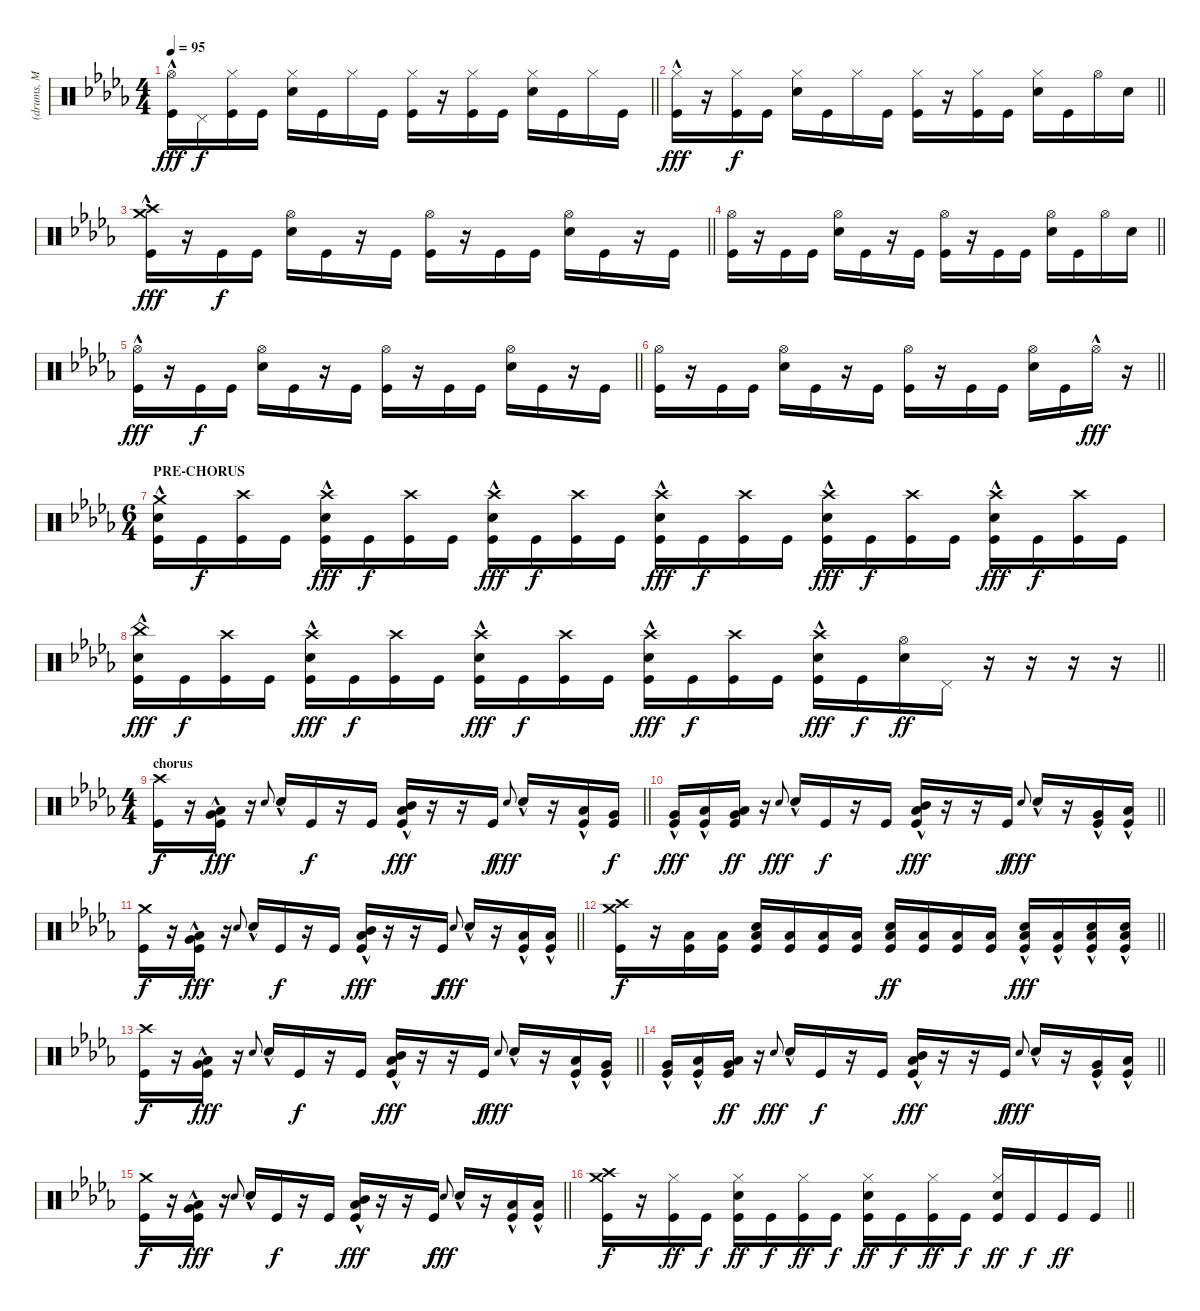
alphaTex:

\track (" (drums, Mike Wengren) tabbed by CareyWo" " (drums, M") {instrument percussion}
\staff {score}
\articulation defaults
\ts (4 4)
\tempo 95
\clef neutral
\barLineRight lightlight
\ks db
("Hi-Hat (open)"{hac} "Kick (hit)"{hac}).16{dy fff} "Pedal Hi-Hat (hit)".16{dy f} ("Hi-Hat (closed)" "Kick (hit)").16 "Kick (hit)".16 ("Hi-Hat (closed)" "Snare (hit) 2").16 "Kick (hit)".16 "Hi-Hat (closed)".16 "Kick (hit)".16 ("Hi-Hat (closed)" "Kick (hit)").16 r.16 ("Hi-Hat (closed)" "Kick (hit)").16 "Kick (hit)".16 ("Hi-Hat (closed)" "Snare (hit) 2").16 "Kick (hit)".16 "Hi-Hat (closed)".16 "Kick (hit)".16 |
\barLineRight lightlight
("Hi-Hat (closed)"{hac} "Kick (hit)"{hac}).16{dy fff} r.16 ("Hi-Hat (closed)" "Kick (hit)").16{dy f} "Kick (hit)".16 ("Hi-Hat (closed)" "Snare (hit) 2").16 "Kick (hit)".16 "Hi-Hat (closed)".16 "Kick (hit)".16 ("Hi-Hat (closed)" "Kick (hit)").16 r.16 ("Hi-Hat (closed)" "Kick (hit)").16 "Kick (hit)".16 ("Hi-Hat (closed)" "Snare (hit) 2").16 "Kick (hit)".16 "Hi-Hat (open)".16 "Snare (hit) 2".16 |
\barLineRight lightlight
("Crash high (hit)"{hac} "Crash medium (hit)"{hac} "Kick (hit)"{hac}).16{dy fff} r.16 "Kick (hit)".16{dy f} "Kick (hit)".16 ("Hi-Hat (open)" "Snare (hit) 2").16 "Kick (hit)".16 r.16 "Kick (hit)".16 ("Hi-Hat (open)" "Kick (hit)").16 r.16 "Kick (hit)".16 "Kick (hit)".16 ("Hi-Hat (open)" "Snare (hit) 2").16 "Kick (hit)".16 r.16 "Kick (hit)".16 |
\barLineRight lightlight
("Hi-Hat (open)" "Kick (hit)").16 r.16 "Kick (hit)".16 "Kick (hit)".16 ("Hi-Hat (open)" "Snare (hit) 2").16 "Kick (hit)".16 r.16 "Kick (hit)".16 ("Hi-Hat (open)" "Kick (hit)").16 r.16 "Kick (hit)".16 "Kick (hit)".16 ("Hi-Hat (open)" "Snare (hit) 2").16 "Kick (hit)".16 "Hi-Hat (open)".16 "Snare (hit) 2".16 |
\barLineRight lightlight
("Hi-Hat (open)"{hac} "Kick (hit)").16{dy fff} r.16 "Kick (hit)".16{dy f} "Kick (hit)".16 ("Hi-Hat (open)" "Snare (hit) 2").16 "Kick (hit)".16 r.16 "Kick (hit)".16 ("Hi-Hat (open)" "Kick (hit)").16 r.16 "Kick (hit)".16 "Kick (hit)".16 ("Hi-Hat (open)" "Snare (hit) 2").16 "Kick (hit)".16 r.16 "Kick (hit)".16 |
\barLineRight lightlight
("Hi-Hat (open)" "Kick (hit)").16 r.16 "Kick (hit)".16 "Kick (hit)".16 ("Hi-Hat (open)" "Snare (hit) 2").16 "Kick (hit)".16 r.16 "Kick (hit)".16 ("Hi-Hat (open)" "Kick (hit)").16 r.16 "Kick (hit)".16 "Kick (hit)".16 ("Hi-Hat (open)" "Snare (hit) 2").16 "Kick (hit)".16 "Hi-Hat (open)"{hac}.16{dy fff} r.16 |
\ts (6 4)
\section ("" "PRE-CHORUS")
("Crash medium (hit)"{hac} "Snare (hit) 2" "Kick (hit)").16 "Kick (hit)".16{dy f} ("Crash high (hit)" "Kick (hit)").16 "Kick (hit)".16 ("Crash high (hit)"{hac} "Snare (hit) 2" "Kick (hit)").16{dy fff} "Kick (hit)".16{dy f} ("Crash high (hit)" "Kick (hit)").16 "Kick (hit)".16 ("Crash high (hit)"{hac} "Snare (hit) 2" "Kick (hit)").16{dy fff} "Kick (hit)".16{dy f} ("Crash high (hit)" "Kick (hit)").16 "Kick (hit)".16 ("Crash high (hit)"{hac} "Snare (hit) 2" "Kick (hit)").16{dy fff} "Kick (hit)".16{dy f} ("Crash high (hit)" "Kick (hit)").16 "Kick (hit)".16 ("Crash high (hit)"{hac} "Snare (hit) 2" "Kick (hit)").16{dy fff} "Kick (hit)".16{dy f} ("Crash high (hit)" "Kick (hit)").16 "Kick (hit)".16 ("Crash high (hit)"{hac} "Snare (hit) 2" "Kick (hit)").16{dy fff} "Kick (hit)".16{dy f} ("Crash high (hit)" "Kick (hit)").16 "Kick (hit)".16 |
\barLineRight lightlight
("China (hit)"{hac} "Snare (hit) 2" "Kick (hit)").16{dy fff} "Kick (hit)".16{dy f} ("Crash high (hit)" "Kick (hit)").16 "Kick (hit)".16 ("Crash high (hit)"{hac} "Snare (hit) 2" "Kick (hit)").16{dy fff} "Kick (hit)".16{dy f} ("Crash high (hit)" "Kick (hit)").16 "Kick (hit)".16 ("Crash high (hit)"{hac} "Snare (hit) 2" "Kick (hit)").16{dy fff} "Kick (hit)".16{dy f} ("Crash high (hit)" "Kick (hit)").16 "Kick (hit)".16 ("Crash high (hit)"{hac} "Snare (hit) 2" "Kick (hit)").16{dy fff} "Kick (hit)".16{dy f} ("Crash high (hit)" "Kick (hit)").16 "Kick (hit)".16 ("Crash high (hit)"{hac} "Snare (hit) 2" "Kick (hit)").16{dy fff} "Kick (hit)".16{dy f} ("Hi-Hat (open)" "Snare (hit) 2").16{dy ff} "Pedal Hi-Hat (hit)".16 r.16 r.16 r.16 r.16 |
\ts (4 4)
\section ("" "chorus")
\barLineRight lightlight
("Crash high (hit)" "Kick (hit)").16{dy f} r.16 ("Very Low Tom (hit)" "Low Floor Tom (hit)"{hac} "Kick (hit)").16{dy fff} r.16 "Snare (hit) 2".8{gr onbeat} "Snare (hit) 2"{hac}.16 "Kick (hit)".16{dy f} r.16 "Kick (hit)".16 ("Mid Tom (hit)"{hac} "Low Tom (hit)"{hac} "Kick (hit)").16{dy fff} r.16 r.16 "Kick (hit)".16{dy f} "Snare (hit) 2".8{gr onbeat dy fff} "Snare (hit) 2"{hac}.16 r.16 ("Low Tom (hit)"{hac} "Kick (hit)").16 ("Very Low Tom (hit)" "Kick (hit)").16{dy f} |
\barLineRight lightlight
("Very Low Tom (hit)"{hac} "Kick (hit)").16{dy fff} ("Low Floor Tom (hit)"{hac} "Kick (hit)").16 ("Very Low Tom (hit)" "Low Floor Tom (hit)" "Kick (hit)").16{dy ff} r.16 "Snare (hit) 2".8{gr onbeat dy fff} "Snare (hit) 2"{hac}.16 "Kick (hit)".16{dy f} r.16 "Kick (hit)".16 ("Mid Tom (hit)"{hac} "Low Tom (hit)"{hac} "Kick (hit)").16{dy fff} r.16 r.16 "Kick (hit)".16{dy f} "Snare (hit) 2".8{gr onbeat dy fff} "Snare (hit) 2"{hac}.16 r.16 ("Very Low Tom (hit)"{hac} "Kick (hit)").16 ("Low Tom (hit)"{hac} "Kick (hit)").16 |
\barLineRight lightlight
("Crash medium (hit)" "Kick (hit)").16{dy f} r.16 ("Very Low Tom (hit)" "Low Floor Tom (hit)"{hac} "Kick (hit)").16{dy fff} r.16 "Snare (hit) 2".8{gr onbeat} "Snare (hit) 2"{hac}.16 "Kick (hit)".16{dy f} r.16 "Kick (hit)".16 ("Mid Tom (hit)"{hac} "Low Tom (hit)"{hac} "Kick (hit)").16{dy fff} r.16 r.16 "Kick (hit)".16{dy f} "Snare (hit) 2".8{gr onbeat dy fff} "Snare (hit) 2"{hac}.16 r.16 ("Low Tom (hit)"{hac} "Kick (hit)").16 ("Low Tom (hit)"{hac} "Kick (hit)").16 |
\barLineRight lightlight
("Crash medium (hit)" "Crash high (hit)" "Kick (hit)").16{dy f} r.16 ("Low Floor Tom (hit)" "Kick (hit)").16 ("Low Floor Tom (hit)" "Kick (hit)").16 ("Snare (hit) 2" "Low Floor Tom (hit)" "Kick (hit)").16 ("Low Floor Tom (hit)" "Kick (hit)").16 ("Low Floor Tom (hit)" "Kick (hit)").16 ("Low Floor Tom (hit)" "Kick (hit)").16 ("Snare (hit) 2" "Low Floor Tom (hit)" "Kick (hit)").16{dy ff} ("Low Floor Tom (hit)" "Kick (hit)").16 ("Low Floor Tom (hit)" "Kick (hit)").16 ("Low Floor Tom (hit)" "Kick (hit)").16 ("Snare (hit) 2" "Low Floor Tom (hit)"{hac} "Kick (hit)").16{dy fff} ("Low Floor Tom (hit)"{hac} "Kick (hit)").16 ("Snare (hit) 2" "Low Floor Tom (hit)"{hac} "Kick (hit)").16 ("Snare (hit) 2" "Low Floor Tom (hit)"{hac} "Kick (hit)").16 |
\barLineRight lightlight
("Crash high (hit)" "Kick (hit)").16{dy f} r.16 ("Very Low Tom (hit)" "Low Floor Tom (hit)"{hac} "Kick (hit)").16{dy fff} r.16 "Snare (hit) 2".8{gr onbeat} "Snare (hit) 2"{hac}.16 "Kick (hit)".16{dy f} r.16 "Kick (hit)".16 ("Mid Tom (hit)"{hac} "Low Tom (hit)"{hac} "Kick (hit)").16{dy fff} r.16 r.16 "Kick (hit)".16{dy f} "Snare (hit) 2".8{gr onbeat dy fff} "Snare (hit) 2"{hac}.16 r.16 ("Low Tom (hit)"{hac} "Kick (hit)").16 ("Very Low Tom (hit)"{hac} "Kick (hit)").16 |
\barLineRight lightlight
("Very Low Tom (hit)"{hac} "Kick (hit)").16 ("Low Floor Tom (hit)"{hac} "Kick (hit)").16 ("Very Low Tom (hit)" "Low Floor Tom (hit)" "Kick (hit)").16{dy ff} r.16 "Snare (hit) 2".8{gr onbeat dy fff} "Snare (hit) 2"{hac}.16 "Kick (hit)".16{dy f} r.16 "Kick (hit)".16 ("Mid Tom (hit)"{hac} "Low Tom (hit)"{hac} "Kick (hit)").16{dy fff} r.16 r.16 "Kick (hit)".16{dy f} "Snare (hit) 2".8{gr onbeat dy fff} "Snare (hit) 2"{hac}.16 r.16 ("Very Low Tom (hit)"{hac} "Kick (hit)").16 ("Low Tom (hit)"{hac} "Kick (hit)").16 |
\barLineRight lightlight
("Crash medium (hit)" "Kick (hit)").16{dy f} r.16 ("Very Low Tom (hit)" "Low Floor Tom (hit)"{hac} "Kick (hit)").16{dy fff} r.16 "Snare (hit) 2".8{gr onbeat} "Snare (hit) 2"{hac}.16 "Kick (hit)".16{dy f} r.16 "Kick (hit)".16 ("Mid Tom (hit)"{hac} "Low Tom (hit)"{hac} "Kick (hit)").16{dy fff} r.16 r.16 "Kick (hit)".16{dy f} "Snare (hit) 2".8{gr onbeat dy fff} "Snare (hit) 2"{hac}.16 r.16 ("Low Tom (hit)"{hac} "Kick (hit)").16 ("Low Tom (hit)"{hac} "Kick (hit)").16 |
\barLineRight lightlight
("Crash medium (hit)" "Crash high (hit)" "Kick (hit)").16{dy f} r.16 ("Hi-Hat (closed)" "Kick (hit)").16{dy ff} "Kick (hit)".16{dy f} ("Hi-Hat (closed)" "Snare (hit) 2" "Kick (hit)").16{dy ff} "Kick (hit)".16{dy f} ("Hi-Hat (closed)" "Kick (hit)").16{dy ff} "Kick (hit)".16{dy f} ("Hi-Hat (closed)" "Snare (hit) 2" "Kick (hit)").16{dy ff} "Kick (hit)".16{dy f} ("Hi-Hat (closed)" "Kick (hit)").16{dy ff} "Kick (hit)".16{dy f} ("Hi-Hat (closed)" "Snare (hit) 2" "Kick (hit)").16{dy ff} "Kick (hit)".16{dy f} "Kick (hit)".16{dy ff} "Kick (hit)".16
